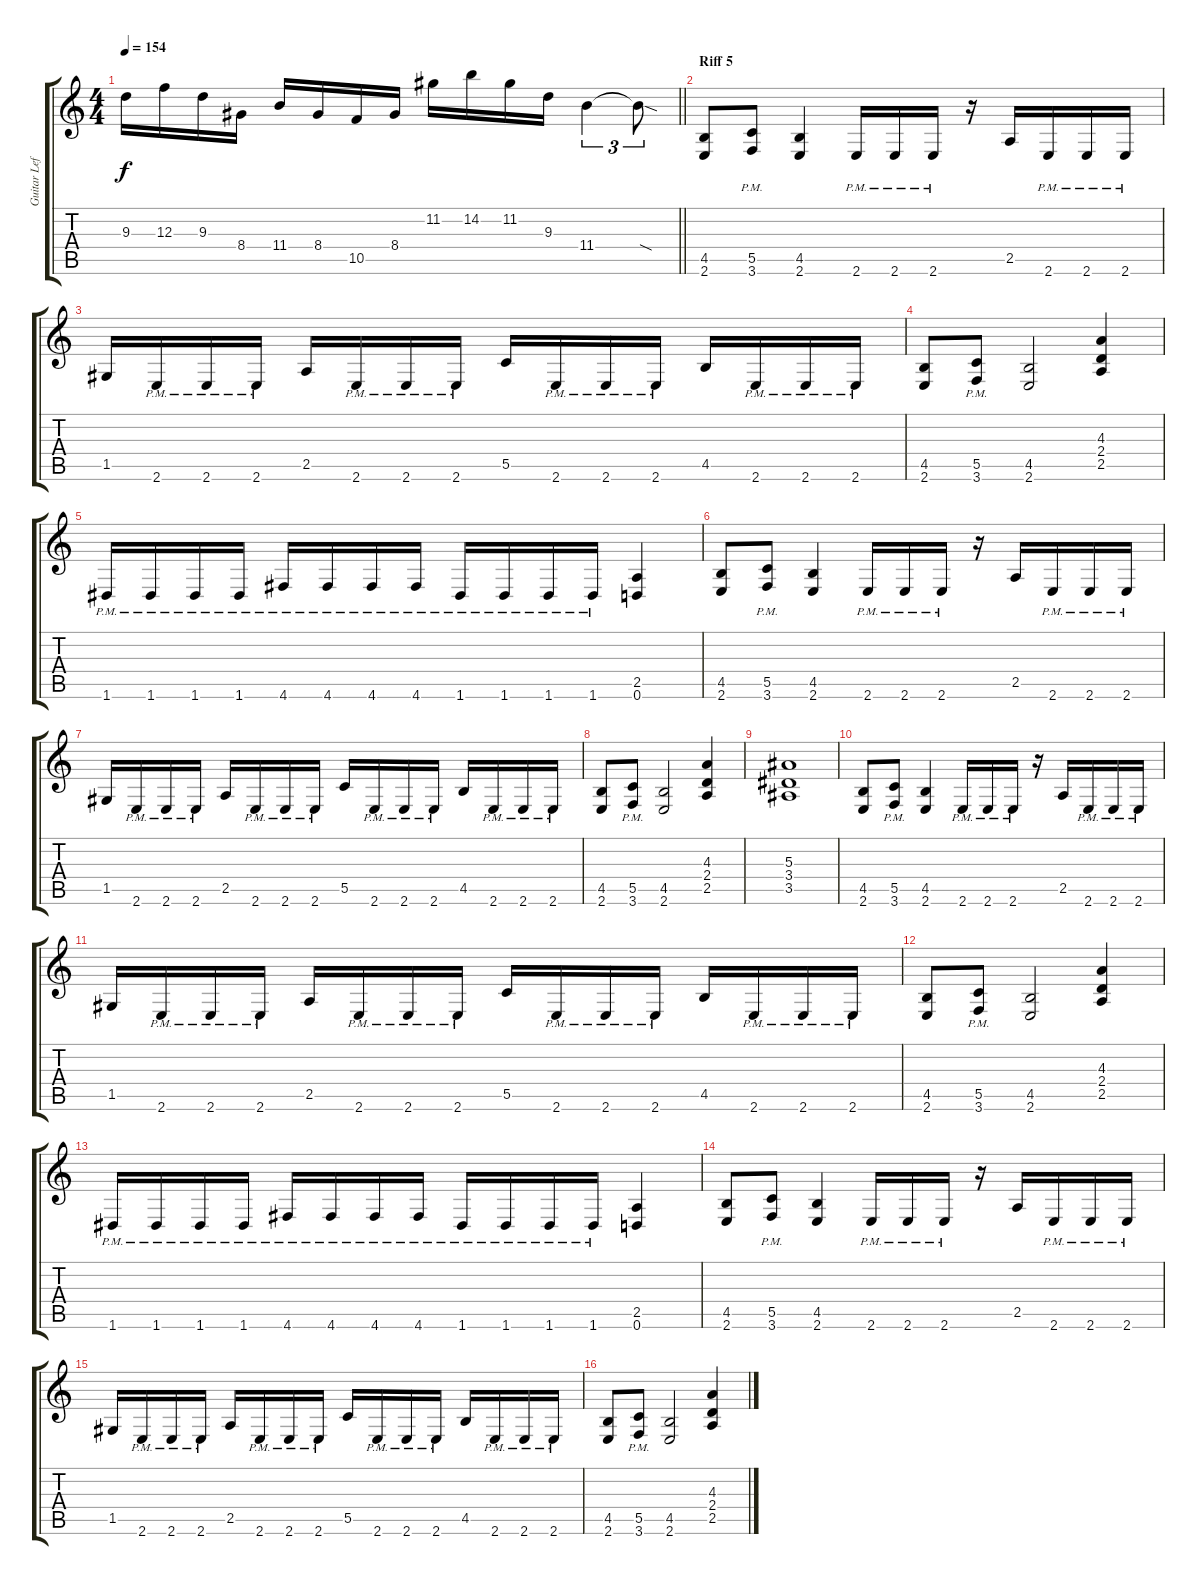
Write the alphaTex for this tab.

\track ("Guitar Left" "Guitar Lef") {instrument distortionguitar}
\staff {score tabs}
\tuning (D4 A3 F3 C3 G2 D2) {hide}
\ts (4 4)
\tempo 154
\clef g2
\barLineRight lightlight
\ks c
9.3.16{dy f} 12.3.16 9.3.16 8.4.16 11.4.16 8.4.16 10.5.16 8.4.16 11.2.16 14.2.16 11.2.16 9.3.16 11.4.4{tu (3 2)} 11.4{sod t}.8{tu (3 2)} |
\section ("" "Riff 5")
(4.5 2.6).8 (5.5{pm} 3.6{pm}).8 (4.5 2.6).4 2.6{pm}.16 2.6{pm}.16 2.6{pm}.16 r.16 2.5.16 2.6{pm}.16 2.6{pm}.16 2.6{pm}.16 |
1.5.16 2.6{pm}.16 2.6{pm}.16 2.6{pm}.16 2.5.16 2.6{pm}.16 2.6{pm}.16 2.6{pm}.16 5.5.16 2.6{pm}.16 2.6{pm}.16 2.6{pm}.16 4.5.16 2.6{pm}.16 2.6{pm}.16 2.6{pm}.16 |
(4.5 2.6).8 (5.5{pm} 3.6{pm}).8 (4.5 2.6).2 (4.3 2.4 2.5).4 |
1.6{pm}.16 1.6{pm}.16 1.6{pm}.16 1.6{pm}.16 4.6{pm}.16 4.6{pm}.16 4.6{pm}.16 4.6{pm}.16 1.6{pm}.16 1.6{pm}.16 1.6{pm}.16 1.6{pm}.16 (2.5 0.6).4 |
(4.5 2.6).8 (5.5{pm} 3.6{pm}).8 (4.5 2.6).4 2.6{pm}.16 2.6{pm}.16 2.6{pm}.16 r.16 2.5.16 2.6{pm}.16 2.6{pm}.16 2.6{pm}.16 |
1.5.16 2.6{pm}.16 2.6{pm}.16 2.6{pm}.16 2.5.16 2.6{pm}.16 2.6{pm}.16 2.6{pm}.16 5.5.16 2.6{pm}.16 2.6{pm}.16 2.6{pm}.16 4.5.16 2.6{pm}.16 2.6{pm}.16 2.6{pm}.16 |
(4.5 2.6).8 (5.5{pm} 3.6{pm}).8 (4.5 2.6).2 (4.3 2.4 2.5).4 |
(5.3 3.4 3.5).1 |
(4.5 2.6).8 (5.5{pm} 3.6{pm}).8 (4.5 2.6).4 2.6{pm}.16 2.6{pm}.16 2.6{pm}.16 r.16 2.5.16 2.6{pm}.16 2.6{pm}.16 2.6{pm}.16 |
1.5.16 2.6{pm}.16 2.6{pm}.16 2.6{pm}.16 2.5.16 2.6{pm}.16 2.6{pm}.16 2.6{pm}.16 5.5.16 2.6{pm}.16 2.6{pm}.16 2.6{pm}.16 4.5.16 2.6{pm}.16 2.6{pm}.16 2.6{pm}.16 |
(4.5 2.6).8 (5.5{pm} 3.6{pm}).8 (4.5 2.6).2 (4.3 2.4 2.5).4 |
1.6{pm}.16 1.6{pm}.16 1.6{pm}.16 1.6{pm}.16 4.6{pm}.16 4.6{pm}.16 4.6{pm}.16 4.6{pm}.16 1.6{pm}.16 1.6{pm}.16 1.6{pm}.16 1.6{pm}.16 (2.5 0.6).4 |
(4.5 2.6).8 (5.5{pm} 3.6{pm}).8 (4.5 2.6).4 2.6{pm}.16 2.6{pm}.16 2.6{pm}.16 r.16 2.5.16 2.6{pm}.16 2.6{pm}.16 2.6{pm}.16 |
1.5.16 2.6{pm}.16 2.6{pm}.16 2.6{pm}.16 2.5.16 2.6{pm}.16 2.6{pm}.16 2.6{pm}.16 5.5.16 2.6{pm}.16 2.6{pm}.16 2.6{pm}.16 4.5.16 2.6{pm}.16 2.6{pm}.16 2.6{pm}.16 |
(4.5 2.6).8 (5.5{pm} 3.6{pm}).8 (4.5 2.6).2 (4.3 2.4 2.5).4
